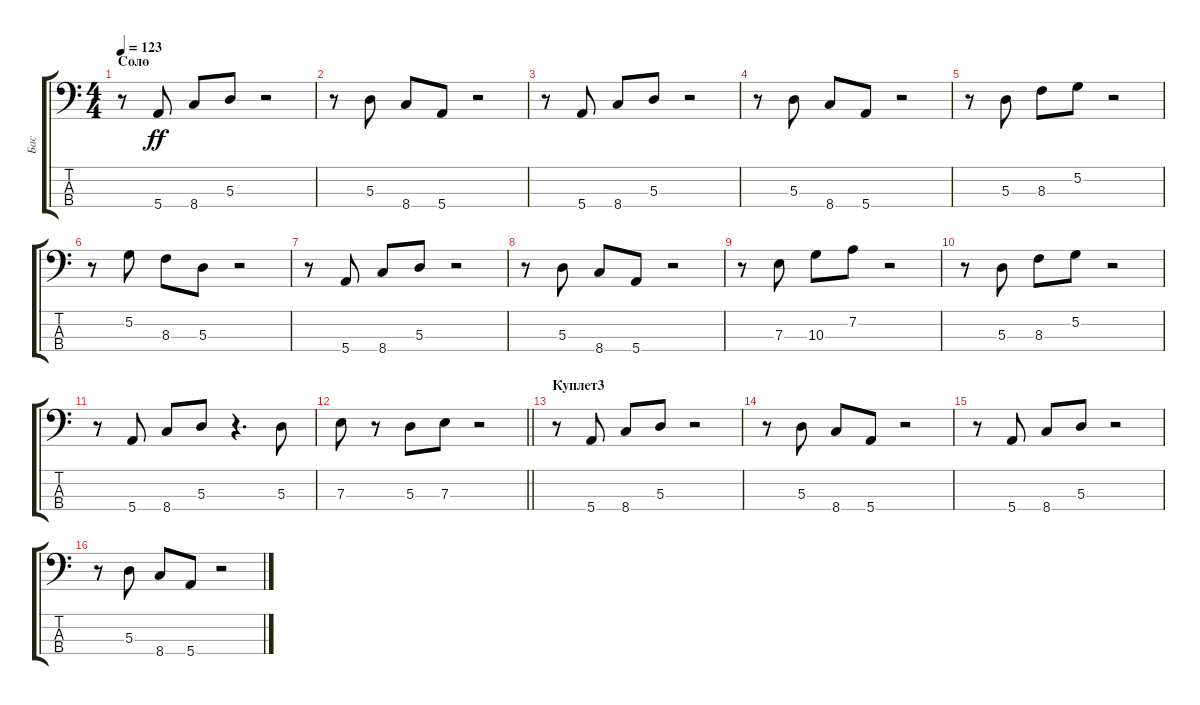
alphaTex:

\track ("Бас" "Бас") {instrument electricbasspick}
\staff {score tabs}
\tuning (G2 D2 A1 E1) {hide}
\ts (4 4)
\section ("" "Соло")
\tempo 123
\clef f4
\ks c
r.8{dy ff} 5.4.8 8.4.8 5.3.8 r.2 |
r.8 5.3.8 8.4.8 5.4.8 r.2 |
r.8 5.4.8 8.4.8 5.3.8 r.2 |
r.8 5.3.8 8.4.8 5.4.8 r.2 |
r.8 5.3.8 8.3.8 5.2.8 r.2 |
r.8 5.2.8 8.3.8 5.3.8 r.2 |
r.8 5.4.8 8.4.8 5.3.8 r.2 |
r.8 5.3.8 8.4.8 5.4.8 r.2 |
r.8 7.3.8 10.3.8 7.2.8 r.2 |
r.8 5.3.8 8.3.8 5.2.8 r.2 |
r.8 5.4.8 8.4.8 5.3.8 r.4{d} 5.3.8 |
\barLineRight lightlight
7.3.8 r.8 5.3.8 7.3.8 r.2 |
\section ("" "Куплет3")
r.8 5.4.8 8.4.8 5.3.8 r.2 |
r.8 5.3.8 8.4.8 5.4.8 r.2 |
r.8 5.4.8 8.4.8 5.3.8 r.2 |
r.8 5.3.8 8.4.8 5.4.8 r.2
